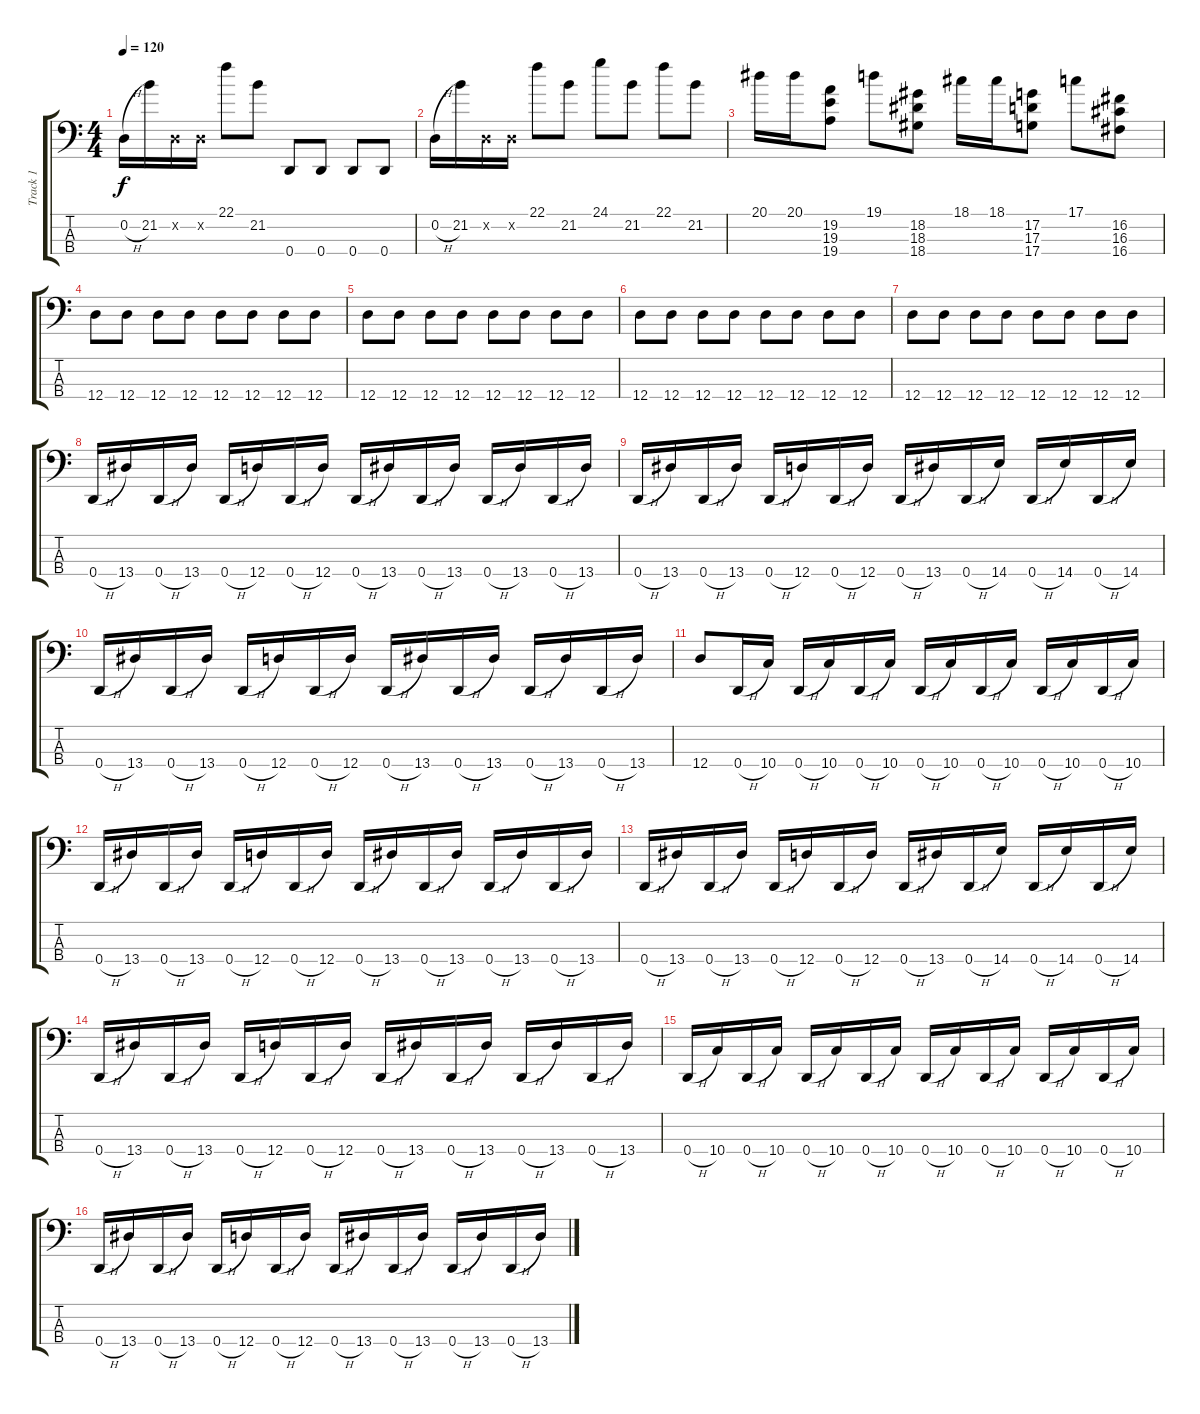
\track ("Track 1" "Track 1") {instrument slapbass1}
\staff {score tabs}
\tuning (G2 D2 A1 D1) {hide}
\ts (4 4)
\tempo 120
\clef f4
\ks c
0.2{h}.16{dy f} 21.2.16 0.2{x}.16 0.2{x}.16 22.1.8 21.2.8 0.4.8 0.4.8 0.4.8 0.4.8 |
0.2{h}.16 21.2.16 0.2{x}.16 0.2{x}.16 22.1.8 21.2.8 24.1.8 21.2.8 22.1.8 21.2.8 |
20.1.16 20.1.16 (19.2 19.3 19.4).8 19.1.8 (18.2 18.3 18.4).8 18.1.16 18.1.16 (17.2 17.3 17.4).8 17.1.8 (16.2 16.3 16.4).8 |
12.4.8 12.4.8 12.4.8 12.4.8 12.4.8 12.4.8 12.4.8 12.4.8 |
12.4.8 12.4.8 12.4.8 12.4.8 12.4.8 12.4.8 12.4.8 12.4.8 |
12.4.8 12.4.8 12.4.8 12.4.8 12.4.8 12.4.8 12.4.8 12.4.8 |
12.4.8 12.4.8 12.4.8 12.4.8 12.4.8 12.4.8 12.4.8 12.4.8 |
0.4{h}.16 13.4.16 0.4{h}.16 13.4.16 0.4{h}.16 12.4.16 0.4{h}.16 12.4.16 0.4{h}.16 13.4.16 0.4{h}.16 13.4.16 0.4{h}.16 13.4.16 0.4{h}.16 13.4.16 |
0.4{h}.16 13.4.16 0.4{h}.16 13.4.16 0.4{h}.16 12.4.16 0.4{h}.16 12.4.16 0.4{h}.16 13.4.16 0.4{h}.16 14.4.16 0.4{h}.16 14.4.16 0.4{h}.16 14.4.16 |
0.4{h}.16 13.4.16 0.4{h}.16 13.4.16 0.4{h}.16 12.4.16 0.4{h}.16 12.4.16 0.4{h}.16 13.4.16 0.4{h}.16 13.4.16 0.4{h}.16 13.4.16 0.4{h}.16 13.4.16 |
12.4.8 0.4{h}.16 10.4.16 0.4{h}.16 10.4.16 0.4{h}.16 10.4.16 0.4{h}.16 10.4.16 0.4{h}.16 10.4.16 0.4{h}.16 10.4.16 0.4{h}.16 10.4.16 |
0.4{h}.16 13.4.16 0.4{h}.16 13.4.16 0.4{h}.16 12.4.16 0.4{h}.16 12.4.16 0.4{h}.16 13.4.16 0.4{h}.16 13.4.16 0.4{h}.16 13.4.16 0.4{h}.16 13.4.16 |
0.4{h}.16 13.4.16 0.4{h}.16 13.4.16 0.4{h}.16 12.4.16 0.4{h}.16 12.4.16 0.4{h}.16 13.4.16 0.4{h}.16 14.4.16 0.4{h}.16 14.4.16 0.4{h}.16 14.4.16 |
0.4{h}.16 13.4.16 0.4{h}.16 13.4.16 0.4{h}.16 12.4.16 0.4{h}.16 12.4.16 0.4{h}.16 13.4.16 0.4{h}.16 13.4.16 0.4{h}.16 13.4.16 0.4{h}.16 13.4.16 |
0.4{h}.16 10.4.16 0.4{h}.16 10.4.16 0.4{h}.16 10.4.16 0.4{h}.16 10.4.16 0.4{h}.16 10.4.16 0.4{h}.16 10.4.16 0.4{h}.16 10.4.16 0.4{h}.16 10.4.16 |
0.4{h}.16 13.4.16 0.4{h}.16 13.4.16 0.4{h}.16 12.4.16 0.4{h}.16 12.4.16 0.4{h}.16 13.4.16 0.4{h}.16 13.4.16 0.4{h}.16 13.4.16 0.4{h}.16 13.4.16
